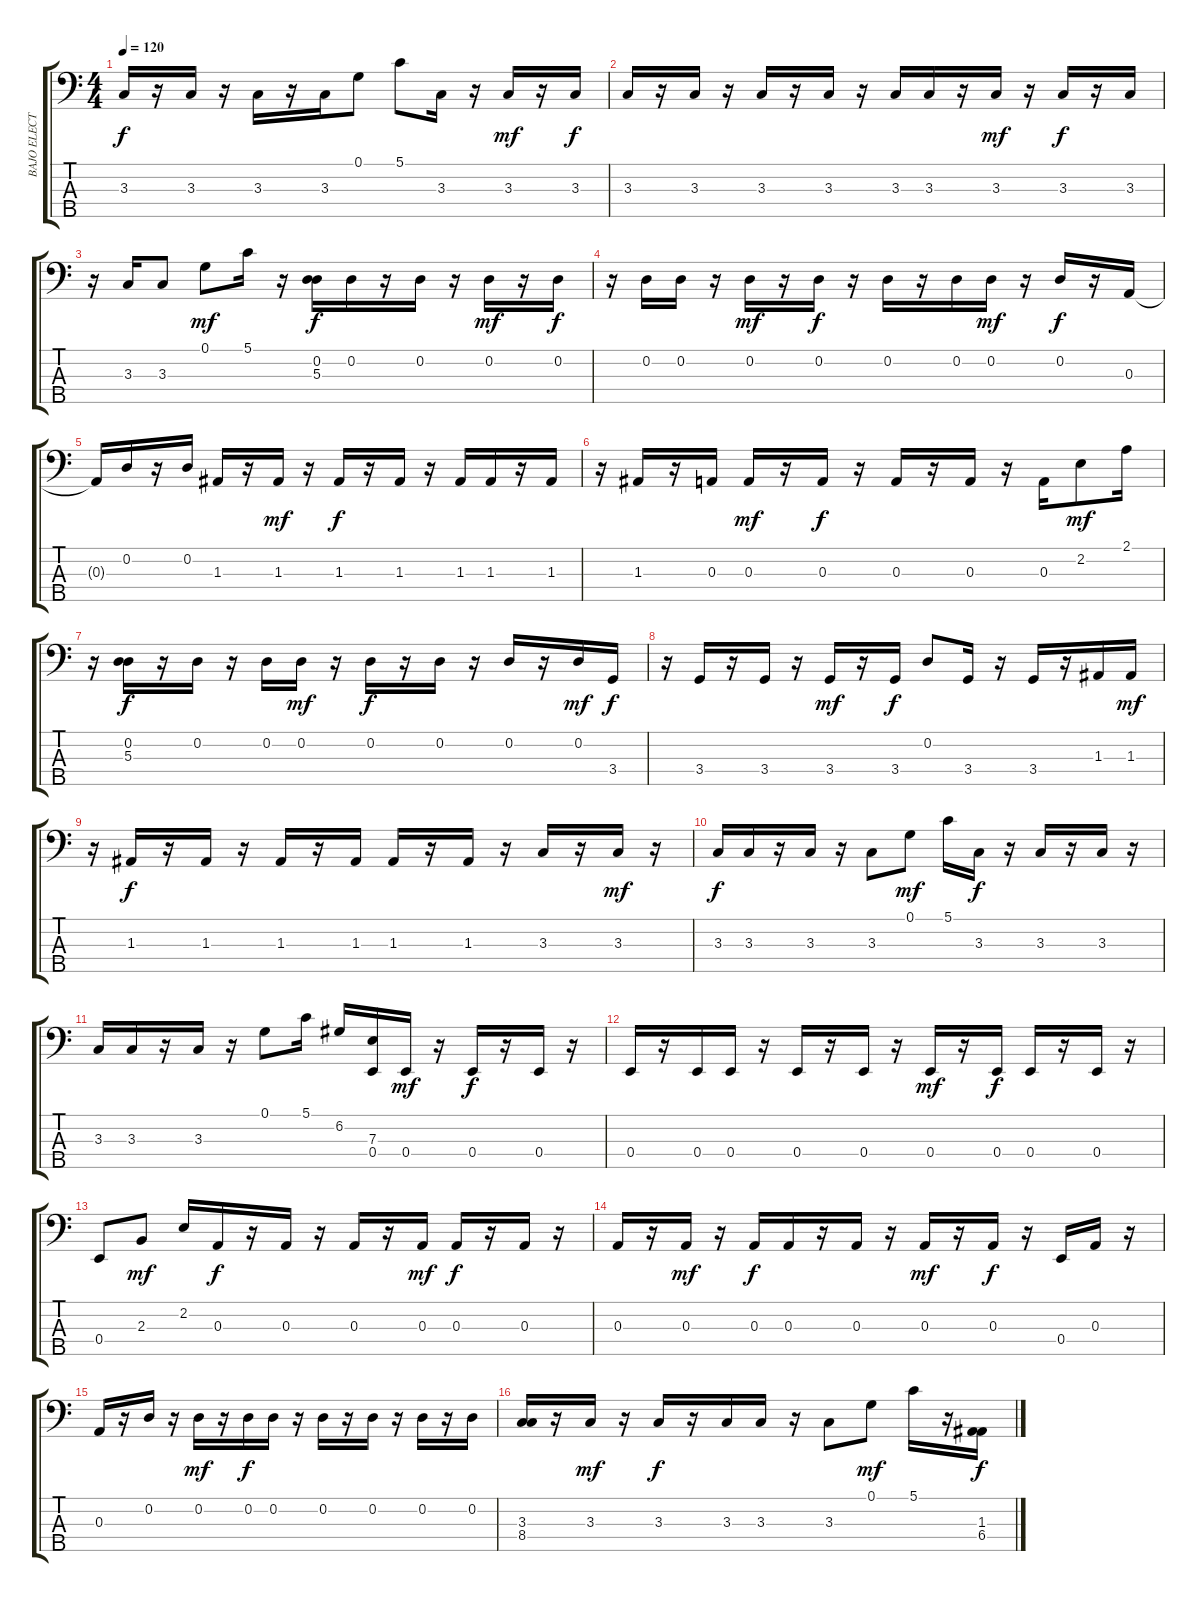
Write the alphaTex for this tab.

\track ("BAJO ELECTRICO" "BAJO ELECT") {solo instrument fretlessbass}
\staff {score tabs}
\tuning (G2 D2 A1 E1 B0) {hide}
\ts (4 4)
\tempo 120
\clef f4
\ks c
3.3.16{dy f} r.16 3.3.16 r.16 3.3.16 r.16 3.3.16 0.1.8 5.1.8 3.3.16 r.16 3.3.16{dy mf} r.16 3.3.16{dy f} |
3.3.16 r.16 3.3.16 r.16 3.3.16 r.16 3.3.16 r.16 3.3.16 3.3.16 r.16 3.3.16{dy mf} r.16 3.3.16{dy f} r.16 3.3.16 |
r.16 3.3.16 3.3.8 0.1.8{dy mf} 5.1.16 r.16 (0.2 5.3).16{dy f} 0.2.16 r.16 0.2.16 r.16 0.2.16{dy mf} r.16 0.2.16{dy f} |
r.16 0.2.16 0.2.16 r.16 0.2.16{dy mf} r.16 0.2.16{dy f} r.16 0.2.16 r.16 0.2.16 0.2.16{dy mf} r.16 0.2.16{dy f} r.16 0.3.16 |
0.3{t}.16 0.2.16 r.16 0.2.16 1.3.16 r.16 1.3.16{dy mf} r.16 1.3.16{dy f} r.16 1.3.16 r.16 1.3.16 1.3.16 r.16 1.3.16 |
r.16 1.3.16 r.16 0.3.16 0.3.16{dy mf} r.16 0.3.16{dy f} r.16 0.3.16 r.16 0.3.16 r.16 0.3.16 2.2.8{dy mf} 2.1.16 |
r.16 (0.2 5.3).16{dy f} r.16 0.2.16 r.16 0.2.16 0.2.16{dy mf} r.16 0.2.16{dy f} r.16 0.2.16 r.16 0.2.16 r.16 0.2.16{dy mf} 3.4.16{dy f} |
r.16 3.4.16 r.16 3.4.16 r.16 3.4.16{dy mf} r.16 3.4.16{dy f} 0.2.8 3.4.16 r.16 3.4.16 r.16 1.3.16 1.3.16{dy mf} |
r.16 1.3.16{dy f} r.16 1.3.16 r.16 1.3.16 r.16 1.3.16 1.3.16 r.16 1.3.16 r.16 3.3.16 r.16 3.3.16{dy mf} r.16 |
3.3.16{dy f} 3.3.16 r.16 3.3.16 r.16 3.3.8 0.1.8{dy mf} 5.1.16 3.3.16{dy f} r.16 3.3.16 r.16 3.3.16 r.16 |
3.3.16 3.3.16 r.16 3.3.16 r.16 0.1.8 5.1.16 6.2.16 (7.3 0.4).16 0.4.16{dy mf} r.16 0.4.16{dy f} r.16 0.4.16 r.16 |
0.4.16 r.16 0.4.16 0.4.16 r.16 0.4.16 r.16 0.4.16 r.16 0.4.16{dy mf} r.16 0.4.16{dy f} 0.4.16 r.16 0.4.16 r.16 |
0.4.8 2.3.8{dy mf} 2.2.16 0.3.16{dy f} r.16 0.3.16 r.16 0.3.16 r.16 0.3.16{dy mf} 0.3.16{dy f} r.16 0.3.16 r.16 |
0.3.16 r.16 0.3.16{dy mf} r.16 0.3.16{dy f} 0.3.16 r.16 0.3.16 r.16 0.3.16{dy mf} r.16 0.3.16{dy f} r.16 0.4.16 0.3.16 r.16 |
0.3.16 r.16 0.2.16 r.16 0.2.16{dy mf} r.16 0.2.16{dy f} 0.2.16 r.16 0.2.16 r.16 0.2.16 r.16 0.2.16 r.16 0.2.16 |
(3.3 8.4).16 r.16 3.3.16{dy mf} r.16 3.3.16{dy f} r.16 3.3.16 3.3.16 r.16 3.3.8 0.1.8{dy mf} 5.1.16 r.16 (1.3 6.4).16{dy f}
